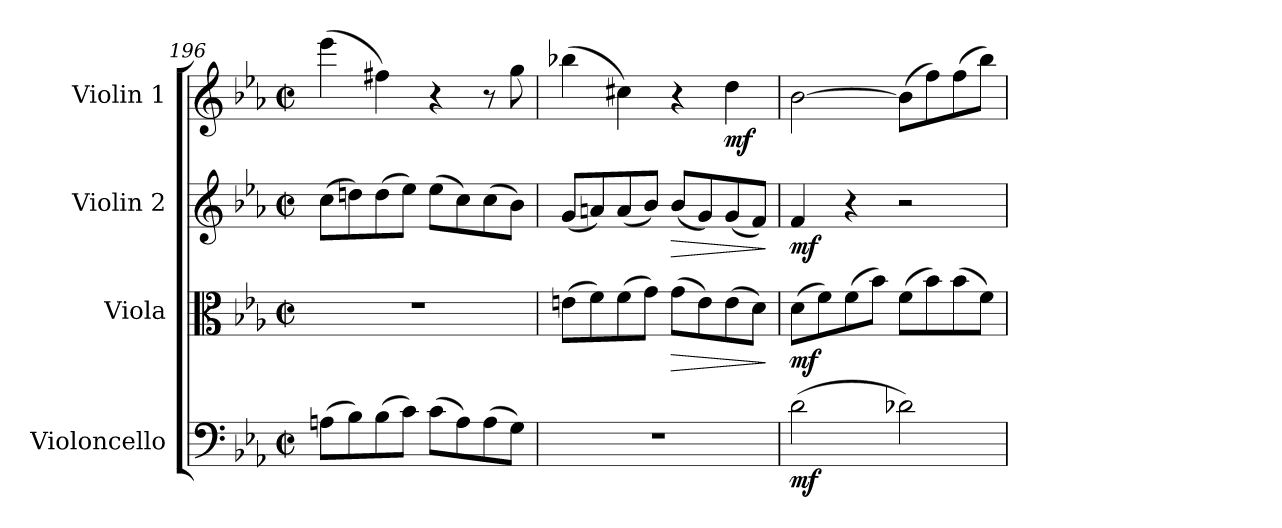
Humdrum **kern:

**kern	**dynam	**kern	**dynam	**kern	**dynam	**kern	**dynam
*part4	*part4	*part3	*part3	*part2	*part2	*part1	*part1
*staff4	*staff4	*staff3	*staff3	*staff2	*staff2	*staff1	*staff1
*I"Violoncello	*	*I"Viola	*	*I"Violin 2	*	*I"Violin 1	*
*I'Vc	*	*I'Vla	*	*I'Vln	*	*I'Vln	*
*clefF4	*	*clefC3	*	*clefG2	*	*clefG2	*
*k[b-e-a-]	*	*k[b-e-a-]	*	*k[b-e-a-]	*	*k[b-e-a-]	*
*M2/2	*	*M2/2	*	*M2/2	*	*M2/2	*
*met(c|)	*	*met(c|)	*	*met(c|)	*	*met(c|)	*
=196	=196	=196	=196	=196	=196	=196	=196
(8An\L	.	1r	.	(8cc\L	.	(4eee-\	.
8B-\)	.	.	.	8ddn\)	.	.	.
(8B-\	.	.	.	(8dd\	.	4ff#X\)	.
8c\J)	.	.	.	8ee-\J)	.	.	.
(8c\L	.	.	.	(8ee-\L	.	4r	.
8A\)	.	.	.	8cc\)	.	.	.
(8A\	.	.	.	(8cc\	.	8r	.
8G\J)	.	.	.	8b-\J)	.	8gg\	.
!!LO:LB:g=z
=197	=197	=197	=197	=197	=197	=197	=197
1r	.	(8en\L	.	(8g/L	.	(4bb-X\	.
.	.	8f\)	.	8an/)	.	.	.
.	.	(8f\	.	(8a/	.	4cc#X\)	.
.	.	8g\J)	.	8b-/J)	.	.	.
!	!	!	!LO:HP:b	!	!LO:HP:b	!	!
.	.	(8g\L	>	(8b-/L	>	4r	.
.	.	8e\)	.	8g/)	.	.	.
!	!	!	!	!	!	!	!LO:DY:b
.	.	(8e\	.	(8g/	.	4dd\	mf
.	.	8d\J)	.	8f/J)	.	.	.
.	.	.	]	.	]	.	.
!!LO:LB:g=z
=198	=198	=198	=198	=198	=198	=198	=198
!	!LO:DY:b	!	!LO:DY:b	!	!LO:DY:b	!	!
(2d\	mf	(8d\L	mf	4f/	mf	[2b-\	.
.	.	8f\)	.	.	.	.	.
.	.	(8f\	.	4r	.	.	.
.	.	8b-\J)	.	.	.	.	.
2d-X\)	.	(8f\L	.	2r	.	(8b-\L]	.
.	.	8b-\)	.	.	.	8ff\)	.
.	.	(8b-\	.	.	.	(8ff\	.
.	.	8f\J)	.	.	.	8bb-\J)	.
=	=	=	=	=	=	=	=
*-	*-	*-	*-	*-	*-	*-	*-
